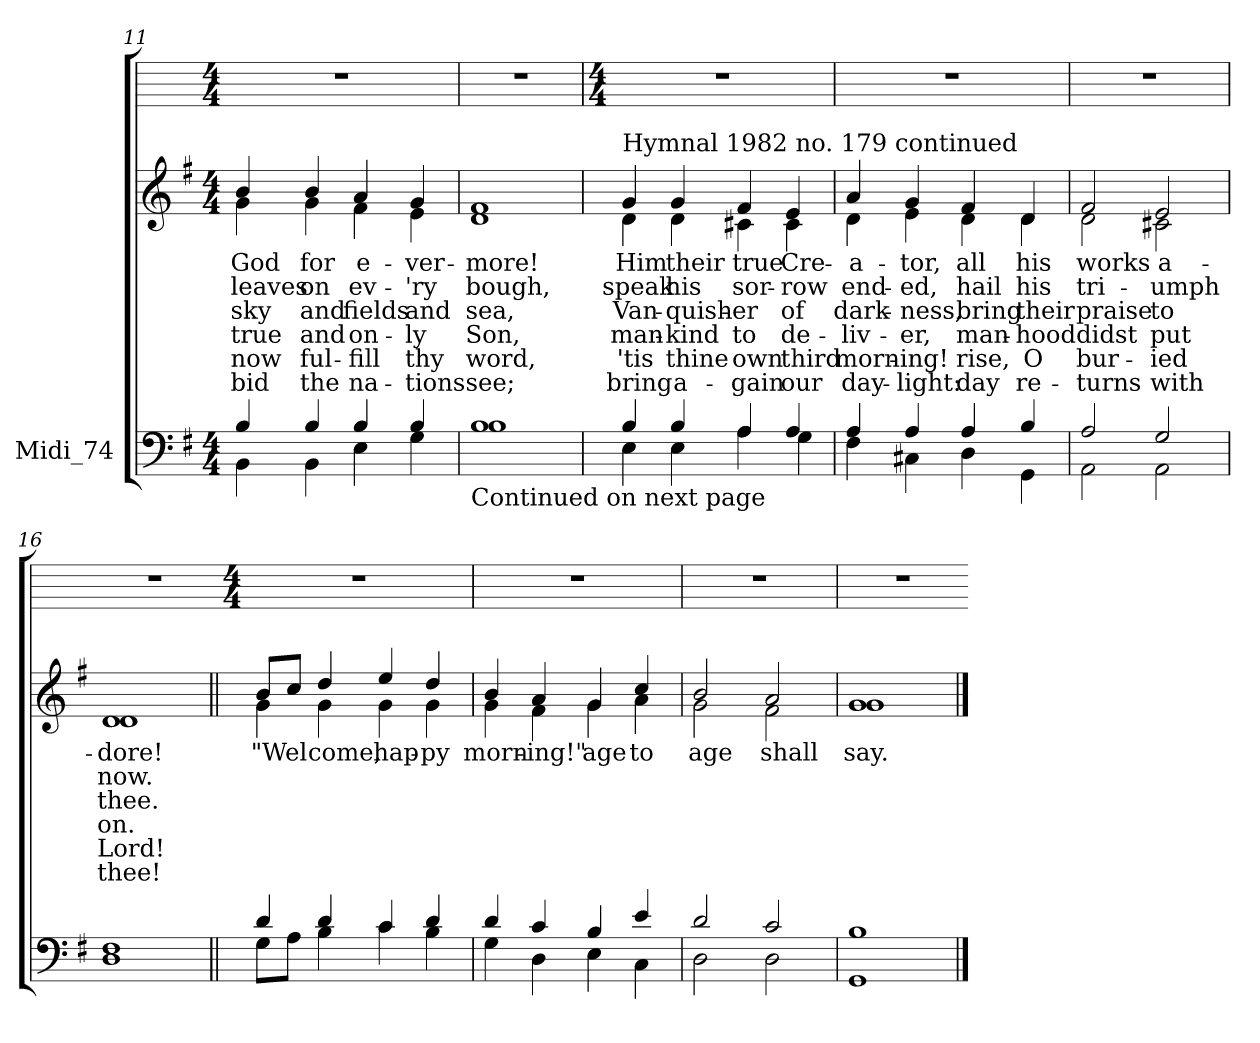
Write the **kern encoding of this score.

**kern	**kern	**text	**text	**text	**text	**text	**text	**kern
*part3	*part2	*part2	*part2	*part2	*part2	*part2	*part2	*part1
*staff3	*staff2	*staff2	*staff2	*staff2	*staff2	*staff2	*staff2	*staff1
*I"Midi_74	*	*	*	*	*	*	*	*
*clefF4	*clefG2	*	*	*	*	*	*	*
*k[f#]	*k[f#]	*	*	*	*	*	*	*
*G:	*G:	*	*	*	*	*	*	*
*M4/4	*M4/4	*	*	*	*	*	*	*M4/4
=11	=11	=11	=11	=11	=11	=11	=11	=11
*^	*	*	*	*	*	*	*	*
!	!	!	!LO:LY:b	!LO:LY:b	!LO:LY:b	!LO:LY:b	!LO:LY:b	!LO:LY:b	!
*	*	*^	*	*	*	*	*	*	*
4B/	4BB\	4b/	4g\	God	leaves	sky	true	now	bid	1r
!	!	!	!	!LO:LY:b	!LO:LY:b	!LO:LY:b	!LO:LY:b	!LO:LY:b	!LO:LY:b	!
4B/	4BB\	4b/	4g\	for	on	and	and	ful-	-the	.
!	!	!	!	!LO:LY:b	!LO:LY:b	!LO:LY:b	!LO:LY:b	!LO:LY:b	!LO:LY:b	!
4B/	4E\	4a/	4f#\	e-	-ev-	-fields	on-	-fill	na-	.
!	!	!	!	!LO:LY:b	!LO:LY:b	!LO:LY:b	!LO:LY:b	!LO:LY:b	!LO:LY:b	!
4B/	4G\	4g/	4e\	-ver-	-'ry	and	ly	thy	tions	.
=12	=12	=12	=12	=12	=12	=12	=12	=12	=12	=12
!LO:TX:b:t=Continued on next page	!	!	!	!	!	!	!	!	!	!
!	!	!	!	!LO:LY:b	!LO:LY:b	!LO:LY:b	!LO:LY:b	!LO:LY:b	!LO:LY:b	!
1B/	1B\	1f#/	1d\	more!	bough,	sea,	Son,	word,	see;	1r
!!LO:LB:g=z
=13	=13	=13	=13	=13	=13	=13	=13	=13	=13	=13
*	*	*	*	*	*	*	*	*	*	*M4/4
!	!	!LO:TX:a:t=Hymnal 1982 no. 179 continued	!	!	!	!	!	!	!	!
!	!	!	!	!LO:LY:b	!LO:LY:b	!LO:LY:b	!LO:LY:b	!LO:LY:b	!LO:LY:b	!
4B/	4E\	4g/	4d\	Him	speak	Van-	-man-	-'tis	bring	1r
!	!	!	!	!LO:LY:b	!LO:LY:b	!LO:LY:b	!LO:LY:b	!LO:LY:b	!LO:LY:b	!
4B/	4E\	4g/	4d\	their	his	quish-	-kind	thine	a-	.
!	!	!	!	!LO:LY:b	!LO:LY:b	!LO:LY:b	!LO:LY:b	!LO:LY:b	!LO:LY:b	!
4A/	4A\	4f#/	4c#X\	-true	sor-	-er	to	own	gain	.
!	!	!	!	!LO:LY:b	!LO:LY:b	!LO:LY:b	!LO:LY:b	!LO:LY:b	!LO:LY:b	!
4A/	4G\	4e/	4c#\	Cre-	-row	of	de-	-third	our	.
=14	=14	=14	=14	=14	=14	=14	=14	=14	=14	=14
!	!	!	!	!LO:LY:b	!LO:LY:b	!LO:LY:b	!LO:LY:b	!LO:LY:b	!LO:LY:b	!
4A/	4F#\	4a/	4d\	a-	-end-	-dark-	-liv-	-morn-	-day-	1r
!	!	!	!	!LO:LY:b	!LO:LY:b	!LO:LY:b	!LO:LY:b	!LO:LY:b	!LO:LY:b	!
4A/	4C#X\	4g/	4e\	-tor,	ed,	ness,	er,	ing!	light:	.
!	!	!	!	!LO:LY:b	!LO:LY:b	!LO:LY:b	!LO:LY:b	!LO:LY:b	!LO:LY:b	!
4A/	4D\	4f#/	4d\	all	hail	bring	man-	-rise,	day	.
!	!	!	!	!LO:LY:b	!LO:LY:b	!LO:LY:b	!LO:LY:b	!LO:LY:b	!LO:LY:b	!
4B/	4GG\	4d/	4d\	his	his	their	hood	O	re-	.
=15	=15	=15	=15	=15	=15	=15	=15	=15	=15	=15
!	!	!	!	!LO:LY:b	!LO:LY:b	!LO:LY:b	!LO:LY:b	!LO:LY:b	!LO:LY:b	!
2A/	2AA\	2f#/	2d\	-works	tri-	-praise	didst	bur-	-turns	1r
!	!	!	!	!LO:LY:b	!LO:LY:b	!LO:LY:b	!LO:LY:b	!LO:LY:b	!LO:LY:b	!
2G/	2AA\	2e/	2c#X\	a-	-umph	to	put	ied	with	.
=16	=16	=16	=16	=16	=16	=16	=16	=16	=16	=16
!	!	!	!	!LO:LY:b	!LO:LY:b	!LO:LY:b	!LO:LY:b	!LO:LY:b	!LO:LY:b	!
1F#/	1D\	1d/	1d\	dore!	now.	thee.	on.	Lord!	thee!	1r
!!LO:LB:g=z
=17||	=17||	=17||	=17||	=17	=17	=17	=17	=17	=17	=17
*	*	*	*	*	*	*	*	*	*	*M4/4
!	!	!	!	!LO:LY:b	!	!	!	!	!	!
4d/	8G\L	8b/L	4g\	"Wel	.	.	.	.	.	1r
.	8A\J	8cc/J	.	.	.	.	.	.	.	.
!	!	!	!	!LO:LY:b	!	!	!	!	!	!
4d/	4B\	4dd/	4g\	come,	.	.	.	.	.	.
!	!	!	!	!LO:LY:b	!	!	!	!	!	!
4c/	4c\	4ee/	4g\	hap-	.	.	.	.	.	.
!	!	!	!	!LO:LY:b	!	!	!	!	!	!
4d/	4B\	4dd/	4g\	-py	.	.	.	.	.	.
=18	=18	=18	=18	=18	=18	=18	=18	=18	=18	=18
!	!	!	!	!LO:LY:b	!	!	!	!	!	!
4d/	4G\	4b/	4g\	morn-	.	.	.	.	.	1r
!	!	!	!	!LO:LY:b	!	!	!	!	!	!
4c/	4D\	4a/	4f#\	-ing!"	.	.	.	.	.	.
!	!	!	!	!LO:LY:b	!	!	!	!	!	!
4B/	4E\	4g/	4g\	age	.	.	.	.	.	.
!	!	!	!	!LO:LY:b	!	!	!	!	!	!
4e/	4C\	4cc/	4a\	to	.	.	.	.	.	.
=19	=19	=19	=19	=19	=19	=19	=19	=19	=19	=19
!	!	!	!	!LO:LY:b	!	!	!	!	!	!
2d/	2D\	2b/	2g\	age	.	.	.	.	.	1r
!	!	!	!	!LO:LY:b	!	!	!	!	!	!
2c/	2D\	2a/	2f#\	shall	.	.	.	.	.	.
=20	=20	=20	=20	=20	=20	=20	=20	=20	=20	=20
!	!	!	!	!LO:LY:b	!	!	!	!	!	!
1B/	1GG\	1g/	1g\	say.	.	.	.	.	.	1r
*v	*v	*	*	*	*	*	*	*	*	*
*	*v	*v	*	*	*	*	*	*	*
==	==	=	=	=	=	=	=	=
*-	*-	*-	*-	*-	*-	*-	*-	*-
